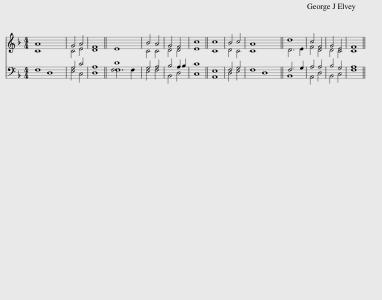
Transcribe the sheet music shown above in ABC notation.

X:1
%%score { ( 1 2 ) | ( 3 4 ) }
L:1/8
Q:1/4=200
M:4/4
I:linebreak $
K:F
V:1 treble
V:2 treble
V:3 bass
V:4 bass
V:1
 A8 | G4 A4 | F8 || B8 | B4 A4 | %5
 G4 F4 | c8 || c8 | B4 c4 | A8 || %10
 d8 | c4 F4 | G4 E4 | F8 || %14
V:2
 C8 | C4 E4 | D8 || D8 | C4 C4 | %5
 D4 D4 | E8 || C8 | D4 C4 | C8 || %10
 D6 E2 | F4 D4 | D4 C4 | C8 || %14
V:3
 F,8 | G,4 C4 | A,8 || G,8 | G,4 A,4 | %5
 B,4 A,2 B,2 | C8 || E,8 | F,4 G,4 | F,8 || %10
 F,6 G,2 | A,4 A,4 | B,4 G,4 | A,8 || %14
V:4
 F,8 | E,4 C,4 | D,8 || G,6 F,2 | E,4 F,4 | %5
 B,,4 D,4 | C,8 || A,,8 | D,4 E,4 | F,8 || %10
 B,,8 | A,,4 D,4 | B,,4 C,4 | F,8 || %14
